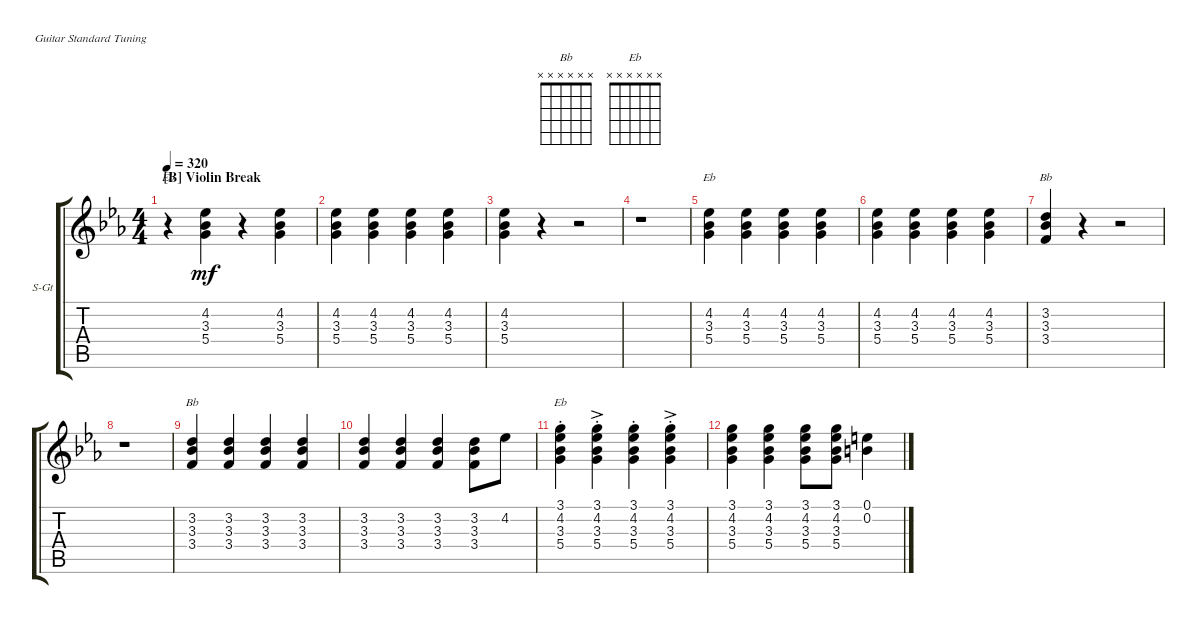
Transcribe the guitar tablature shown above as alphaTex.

\bracketExtendMode groupsimilarinstruments
\firstSystemTrackNameOrientation horizontal
\otherSystemsTrackNameOrientation horizontal
\track ("(accoustic)" "S-Gt") {instrument acousticgrandpiano}
\staff {score tabs}
\tuning (E4 B3 G3 D3 A2 E2)
\displaytranspose 12
\chord ("Bb" x x x x x x)
\chord ("Eb" x x x x x x)
\ts (4 4)
\section ("B" "Violin Break")
\tempo 320
\clef g2
\ks cminor
r.4{ch "Eb" dy mf} (4.2 3.3 5.4).4 r.4 (4.2 3.3 5.4).4 |
(4.2 3.3 5.4).4 (4.2 3.3 5.4).4 (4.2 3.3 5.4).4 (4.2 3.3 5.4).4 |
(4.2 3.3 5.4).4 r.4 r.2 |
r.1 |
(4.2 3.3 5.4).4{ch "Eb"} (4.2 3.3 5.4).4 (4.2 3.3 5.4).4 (4.2 3.3 5.4).4 |
(4.2 3.3 5.4).4 (4.2 3.3 5.4).4 (4.2 3.3 5.4).4 (4.2 3.3 5.4).4 |
(3.2 3.3 3.4).4{ch "Bb"} r.4 r.2 |
r.1 |
(3.2 3.3 3.4).4{ch "Bb"} (3.2 3.3 3.4).4 (3.2 3.3 3.4).4 (3.2 3.3 3.4).4 |
(3.2 3.3 3.4).4 (3.2 3.3 3.4).4 (3.2 3.3 3.4).4 (3.2 3.3 3.4).8 4.2.8 |
(3.1{st} 4.2{st} 3.3{st} 5.4{st}).4{ch "Eb"} (3.1{ac st} 4.2{ac st} 3.3{ac st} 5.4{ac st}).4 (3.1{st} 4.2{st} 3.3{st} 5.4{st}).4 (3.1{ac st} 4.2{ac st} 3.3{ac st} 5.4{ac st}).4 |
(3.1 4.2 3.3 5.4).4 (3.1 4.2 3.3 5.4).4 (3.1 4.2 3.3 5.4).8 (3.1 4.2 3.3 5.4).8 (0.1 0.2).4
